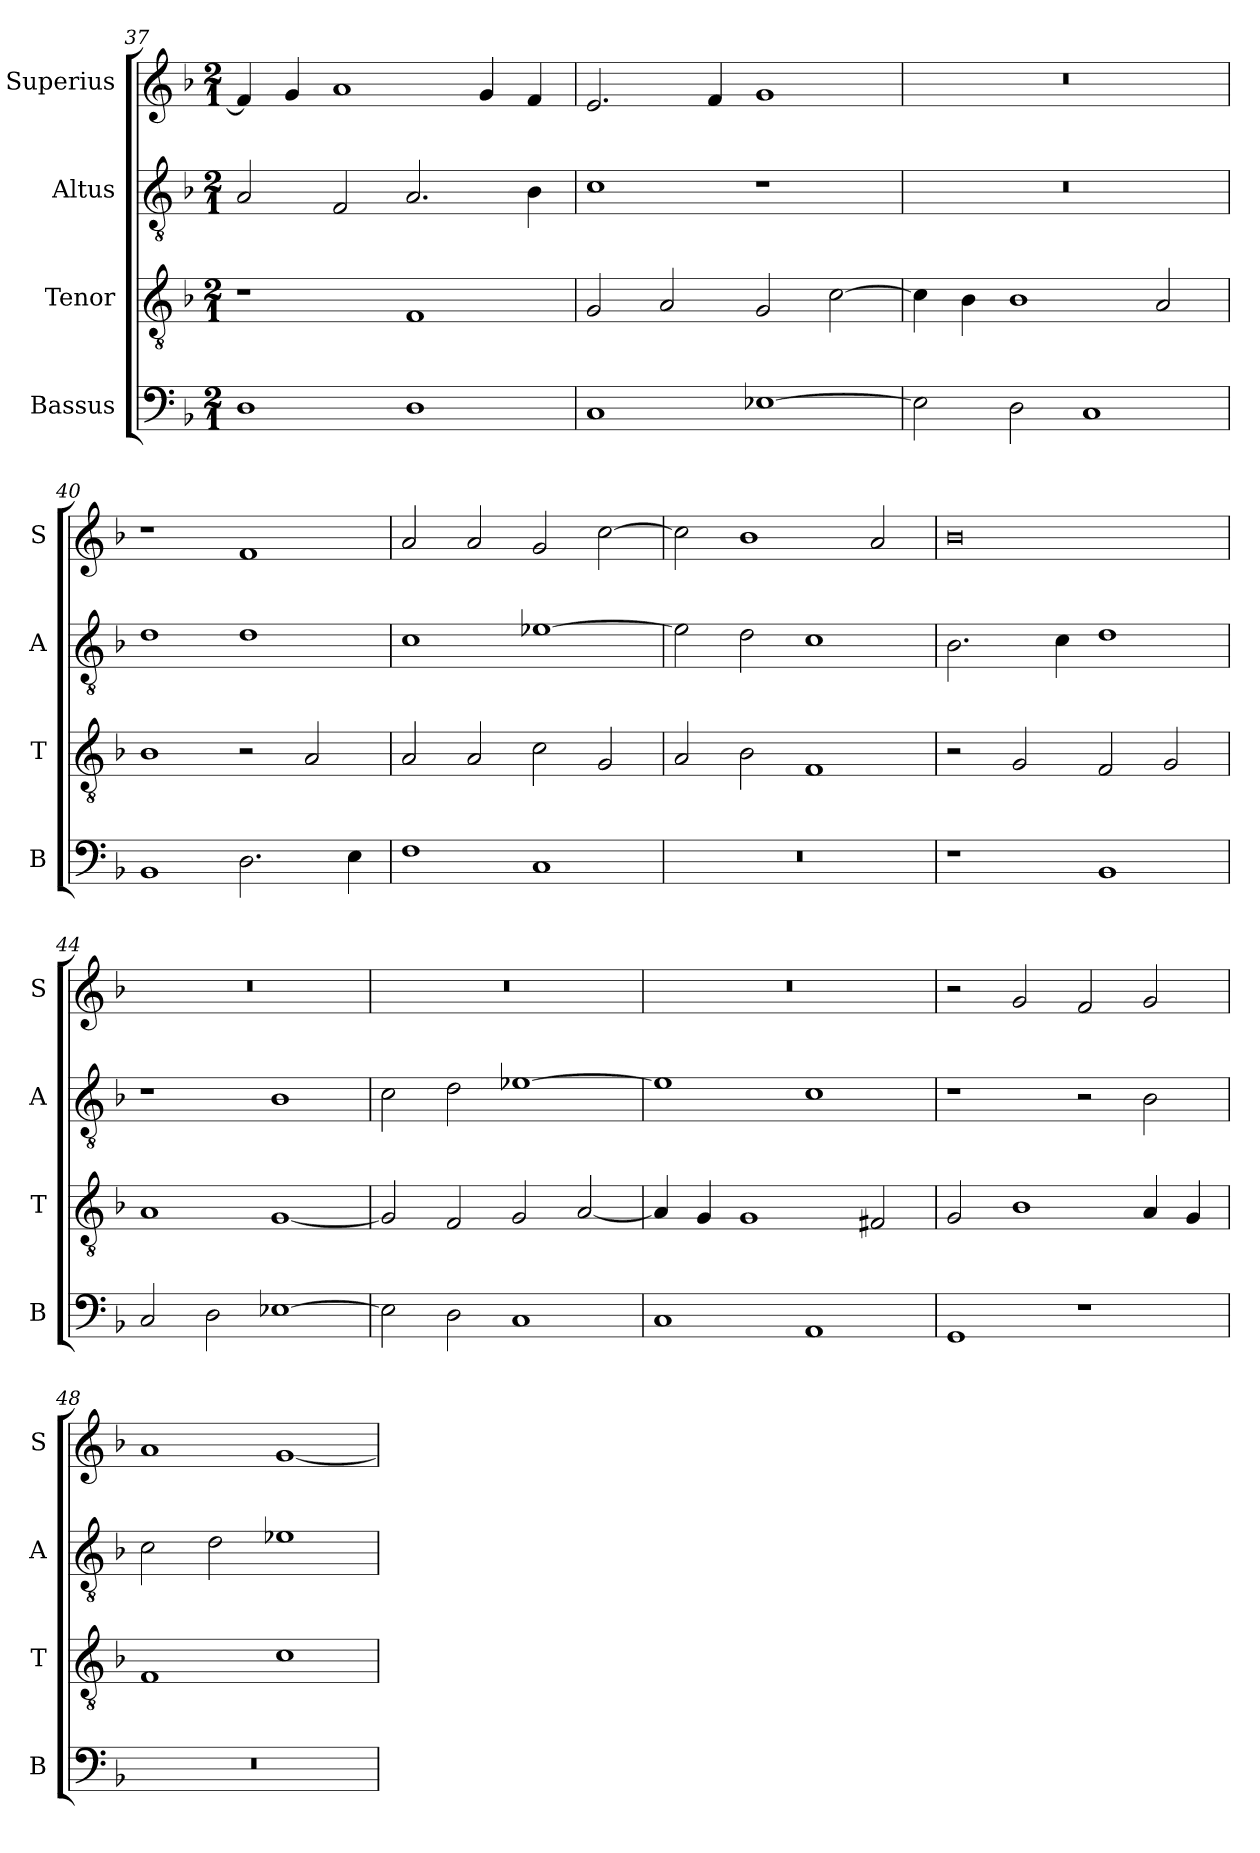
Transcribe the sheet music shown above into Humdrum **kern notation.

**kern	**kern	**kern	**kern
*part4	*part3	*part2	*part1
*staff4	*staff3	*staff2	*staff1
*I"Bassus	*I"Tenor	*I"Altus	*I"Superius
*I'B	*I'T	*I'A	*I'S
*clefF4	*clefGv2	*clefGv2	*clefG2
*k[b-]	*k[b-]	*k[b-]	*k[b-]
*F:	*F:	*F:	*F:
*M2/1	*M2/1	*M2/1	*M2/1
=37	=37	=37	=37
1D	1r	2A	4f]
.	.	.	4g
.	.	2F	1a
1D	1F	2.A	.
.	.	.	4g
.	.	4B-	4f
=38	=38	=38	=38
1C	2G	1c	2.e
.	2A	.	.
.	.	.	4f
[1E-X	2G	1r	1g
.	[2c	.	.
=39	=39	=39	=39
2E-]	4c]	0r	0r
.	4B-	.	.
2D	1B-	.	.
1C	.	.	.
.	2A	.	.
=40	=40	=40	=40
1BB-	1B-	1d	1r
2.D	2r	1d	1f
.	2A	.	.
4E	.	.	.
=41	=41	=41	=41
1F	2A	1c	2a
.	2A	.	2a
1C	2c	[1e-X	2g
.	2G	.	[2cc
=42	=42	=42	=42
0r	2A	2e-]	2cc]
.	2B-	2d	1b-
.	1F	1c	.
.	.	.	2a
=43	=43	=43	=43
1r	2r	2.B-	0b-
.	2G	.	.
.	.	4c	.
1BB-	2F	1d	.
.	2G	.	.
=44	=44	=44	=44
2C	1A	1r	0r
2D	.	.	.
[1E-X	[1G	1B-	.
=45	=45	=45	=45
2E-]	2G]	2c	0r
2D	2F	2d	.
1C	2G	[1e-X	.
.	[2A	.	.
=46	=46	=46	=46
1C	4A]	1e-]	0r
.	4G	.	.
.	1G	.	.
1AA	.	1c	.
.	2F#X	.	.
=47	=47	=47	=47
1GG	2G	1r	2r
.	1B-	.	2g
1r	.	2r	2f
.	4A	2B-	2g
.	4G	.	.
=48	=48	=48	=48
0r	1F	2c	1a
.	.	2d	.
.	1c	1e-X	[1g
=	=	=	=
*-	*-	*-	*-
